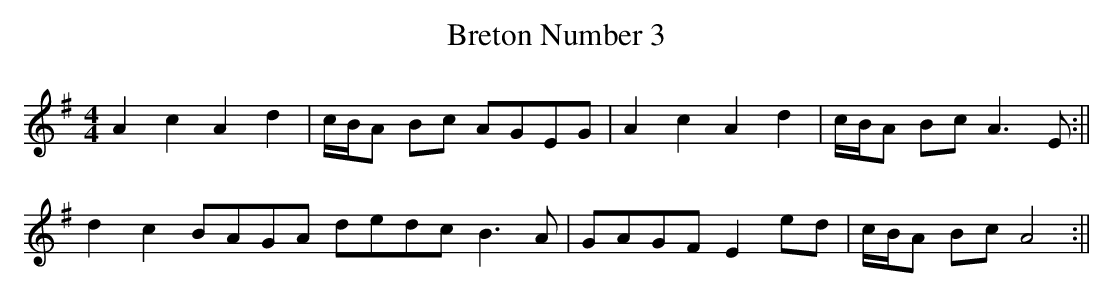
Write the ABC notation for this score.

X:1
T:Breton Number 3
M:4/4
L:1/8
K:G
A2c2A2d2|c/2B/2A Bc AGEG|A2c2A2d2| c/2B/2A Bc A3 E:||!
d2c2 BAGA dedc B3A|GAGF E2ed|c/2B/2A Bc A4:||
